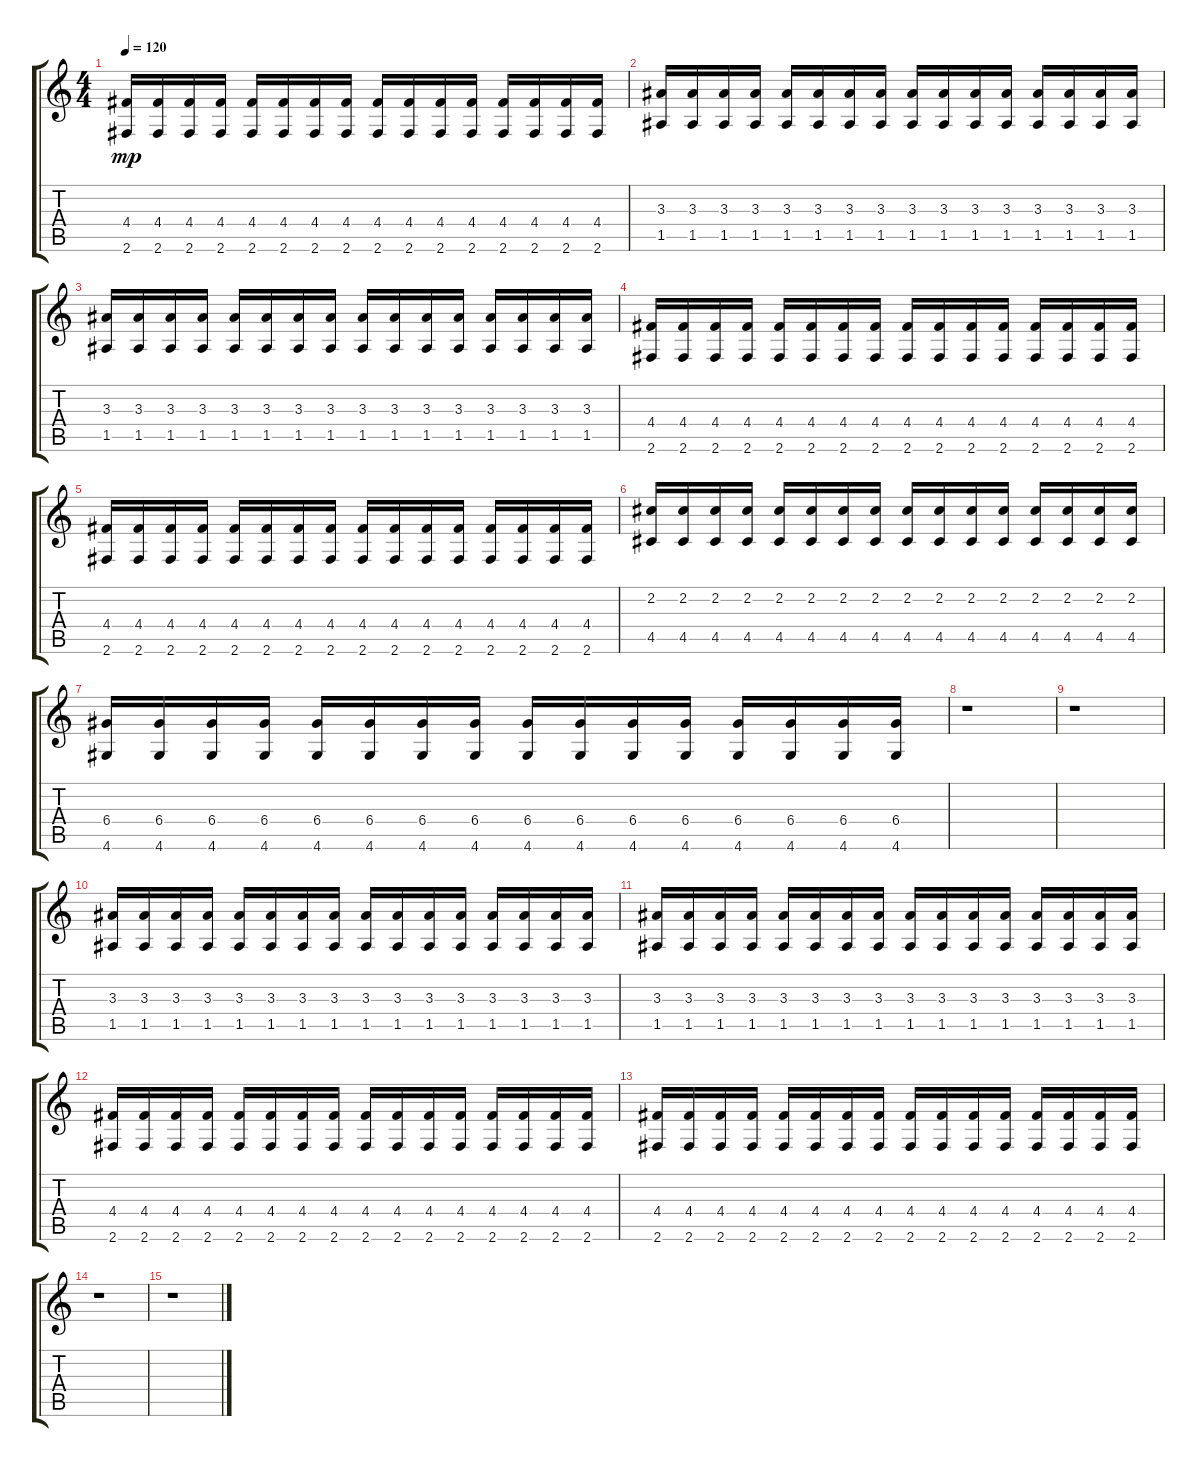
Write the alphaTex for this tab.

\track "" {instrument electricguitarclean}
\staff {score tabs}
\tuning (E4 B3 G3 D3 A2 E2) {hide}
\ts (4 4)
\tempo 120
\clef g2
\ks c
(4.4 2.6).16{dy mp} (4.4 2.6).16 (4.4 2.6).16 (4.4 2.6).16 (4.4 2.6).16 (4.4 2.6).16 (4.4 2.6).16 (4.4 2.6).16 (4.4 2.6).16 (4.4 2.6).16 (4.4 2.6).16 (4.4 2.6).16 (4.4 2.6).16 (4.4 2.6).16 (4.4 2.6).16 (4.4 2.6).16 |
(3.3 1.5).16 (3.3 1.5).16 (3.3 1.5).16 (3.3 1.5).16 (3.3 1.5).16 (3.3 1.5).16 (3.3 1.5).16 (3.3 1.5).16 (3.3 1.5).16 (3.3 1.5).16 (3.3 1.5).16 (3.3 1.5).16 (3.3 1.5).16 (3.3 1.5).16 (3.3 1.5).16 (3.3 1.5).16 |
(3.3 1.5).16 (3.3 1.5).16 (3.3 1.5).16 (3.3 1.5).16 (3.3 1.5).16 (3.3 1.5).16 (3.3 1.5).16 (3.3 1.5).16 (3.3 1.5).16 (3.3 1.5).16 (3.3 1.5).16 (3.3 1.5).16 (3.3 1.5).16 (3.3 1.5).16 (3.3 1.5).16 (3.3 1.5).16 |
(4.4 2.6).16 (4.4 2.6).16 (4.4 2.6).16 (4.4 2.6).16 (4.4 2.6).16 (4.4 2.6).16 (4.4 2.6).16 (4.4 2.6).16 (4.4 2.6).16 (4.4 2.6).16 (4.4 2.6).16 (4.4 2.6).16 (4.4 2.6).16 (4.4 2.6).16 (4.4 2.6).16 (4.4 2.6).16 |
(4.4 2.6).16 (4.4 2.6).16 (4.4 2.6).16 (4.4 2.6).16 (4.4 2.6).16 (4.4 2.6).16 (4.4 2.6).16 (4.4 2.6).16 (4.4 2.6).16 (4.4 2.6).16 (4.4 2.6).16 (4.4 2.6).16 (4.4 2.6).16 (4.4 2.6).16 (4.4 2.6).16 (4.4 2.6).16 |
(2.2 4.5).16 (2.2 4.5).16 (2.2 4.5).16 (2.2 4.5).16 (2.2 4.5).16 (2.2 4.5).16 (2.2 4.5).16 (2.2 4.5).16 (2.2 4.5).16 (2.2 4.5).16 (2.2 4.5).16 (2.2 4.5).16 (2.2 4.5).16 (2.2 4.5).16 (2.2 4.5).16 (2.2 4.5).16 |
(6.4 4.6).16 (6.4 4.6).16 (6.4 4.6).16 (6.4 4.6).16 (6.4 4.6).16 (6.4 4.6).16 (6.4 4.6).16 (6.4 4.6).16 (6.4 4.6).16 (6.4 4.6).16 (6.4 4.6).16 (6.4 4.6).16 (6.4 4.6).16 (6.4 4.6).16 (6.4 4.6).16 (6.4 4.6).16 |
r.1 |
r.1 |
(3.3 1.5).16 (3.3 1.5).16 (3.3 1.5).16 (3.3 1.5).16 (3.3 1.5).16 (3.3 1.5).16 (3.3 1.5).16 (3.3 1.5).16 (3.3 1.5).16 (3.3 1.5).16 (3.3 1.5).16 (3.3 1.5).16 (3.3 1.5).16 (3.3 1.5).16 (3.3 1.5).16 (3.3 1.5).16 |
(3.3 1.5).16 (3.3 1.5).16 (3.3 1.5).16 (3.3 1.5).16 (3.3 1.5).16 (3.3 1.5).16 (3.3 1.5).16 (3.3 1.5).16 (3.3 1.5).16 (3.3 1.5).16 (3.3 1.5).16 (3.3 1.5).16 (3.3 1.5).16 (3.3 1.5).16 (3.3 1.5).16 (3.3 1.5).16 |
(4.4 2.6).16 (4.4 2.6).16 (4.4 2.6).16 (4.4 2.6).16 (4.4 2.6).16 (4.4 2.6).16 (4.4 2.6).16 (4.4 2.6).16 (4.4 2.6).16 (4.4 2.6).16 (4.4 2.6).16 (4.4 2.6).16 (4.4 2.6).16 (4.4 2.6).16 (4.4 2.6).16 (4.4 2.6).16 |
(4.4 2.6).16 (4.4 2.6).16 (4.4 2.6).16 (4.4 2.6).16 (4.4 2.6).16 (4.4 2.6).16 (4.4 2.6).16 (4.4 2.6).16 (4.4 2.6).16 (4.4 2.6).16 (4.4 2.6).16 (4.4 2.6).16 (4.4 2.6).16 (4.4 2.6).16 (4.4 2.6).16 (4.4 2.6).16 |
r.1 |
r.1
